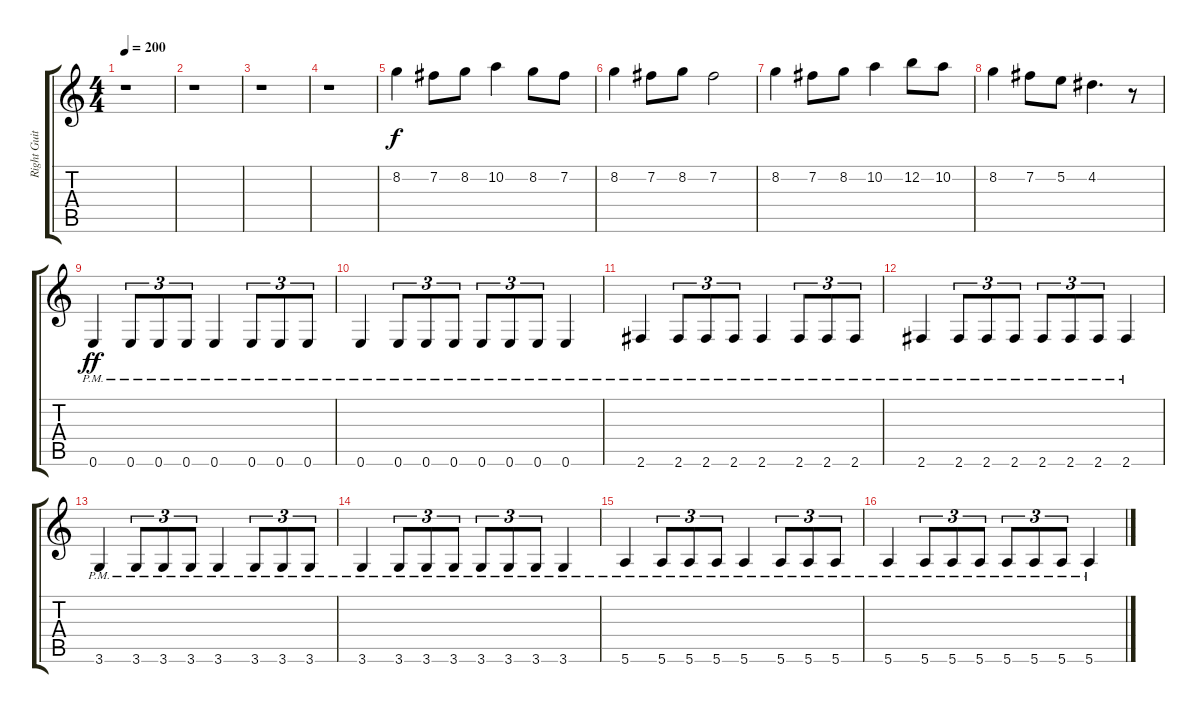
\track ("Right Guitar" "Right Guit") {instrument overdrivenguitar}
\staff {score tabs}
\tuning (E4 B3 G3 D3 A2 E2) {hide}
\ts (4 4)
\tempo 200
\clef g2
\ks c
r.1{dy f instrument overdrivenguitar} |
r.1 |
r.1 |
r.1 |
8.2.4 7.2.8 8.2.8 10.2.4 8.2.8 7.2.8 |
8.2.4 7.2.8 8.2.8 7.2.2 |
8.2.4 7.2.8 8.2.8 10.2.4 12.2.8 10.2.8 |
8.2.4 7.2.8 5.2.8 4.2.4{d} r.8 |
0.6{pm}.4{dy ff} 0.6{pm}.8{tu (3 2)} 0.6{pm}.8{tu (3 2)} 0.6{pm}.8{tu (3 2)} 0.6{pm}.4 0.6{pm}.8{tu (3 2)} 0.6{pm}.8{tu (3 2)} 0.6{pm}.8{tu (3 2)} |
0.6{pm}.4 0.6{pm}.8{tu (3 2)} 0.6{pm}.8{tu (3 2)} 0.6{pm}.8{tu (3 2)} 0.6{pm}.8{tu (3 2)} 0.6{pm}.8{tu (3 2)} 0.6{pm}.8{tu (3 2)} 0.6{pm}.4 |
2.6{pm}.4 2.6{pm}.8{tu (3 2)} 2.6{pm}.8{tu (3 2)} 2.6{pm}.8{tu (3 2)} 2.6{pm}.4 2.6{pm}.8{tu (3 2)} 2.6{pm}.8{tu (3 2)} 2.6{pm}.8{tu (3 2)} |
2.6{pm}.4 2.6{pm}.8{tu (3 2)} 2.6{pm}.8{tu (3 2)} 2.6{pm}.8{tu (3 2)} 2.6{pm}.8{tu (3 2)} 2.6{pm}.8{tu (3 2)} 2.6{pm}.8{tu (3 2)} 2.6{pm}.4 |
3.6{pm}.4 3.6{pm}.8{tu (3 2)} 3.6{pm}.8{tu (3 2)} 3.6{pm}.8{tu (3 2)} 3.6{pm}.4 3.6{pm}.8{tu (3 2)} 3.6{pm}.8{tu (3 2)} 3.6{pm}.8{tu (3 2)} |
3.6{pm}.4 3.6{pm}.8{tu (3 2)} 3.6{pm}.8{tu (3 2)} 3.6{pm}.8{tu (3 2)} 3.6{pm}.8{tu (3 2)} 3.6{pm}.8{tu (3 2)} 3.6{pm}.8{tu (3 2)} 3.6{pm}.4 |
5.6{pm}.4 5.6{pm}.8{tu (3 2)} 5.6{pm}.8{tu (3 2)} 5.6{pm}.8{tu (3 2)} 5.6{pm}.4 5.6{pm}.8{tu (3 2)} 5.6{pm}.8{tu (3 2)} 5.6{pm}.8{tu (3 2)} |
5.6{pm}.4 5.6{pm}.8{tu (3 2)} 5.6{pm}.8{tu (3 2)} 5.6{pm}.8{tu (3 2)} 5.6{pm}.8{tu (3 2)} 5.6{pm}.8{tu (3 2)} 5.6{pm}.8{tu (3 2)} 5.6{pm}.4
